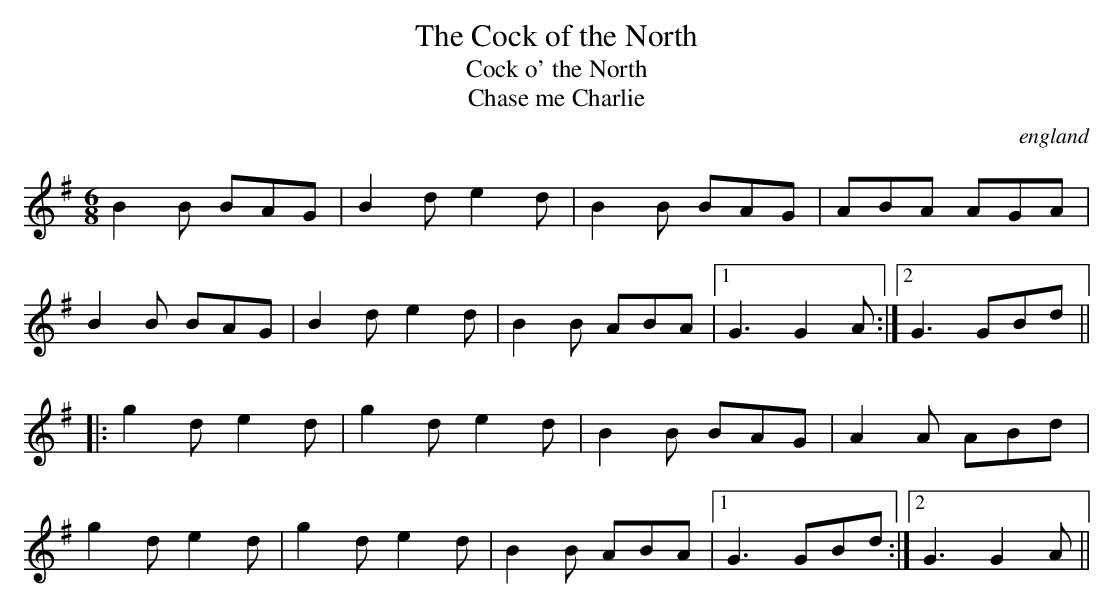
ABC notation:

X:1
T:Cock of the North, The
T:Cock o' the North
T:Chase me Charlie
O:england
M:6/8
K:G
B2B BAG|B2d e2d|B2B BAG|ABA AGA|
B2B BAG|B2d e2d|B2B ABA|1 G3 G2A:|2 G3 GBd||
|:g2d e2d|g2d e2d|B2B BAG|A2A ABd|
g2d e2d|g2d e2d|B2B ABA|1 G3 GBd:|2 G3 G2A||
